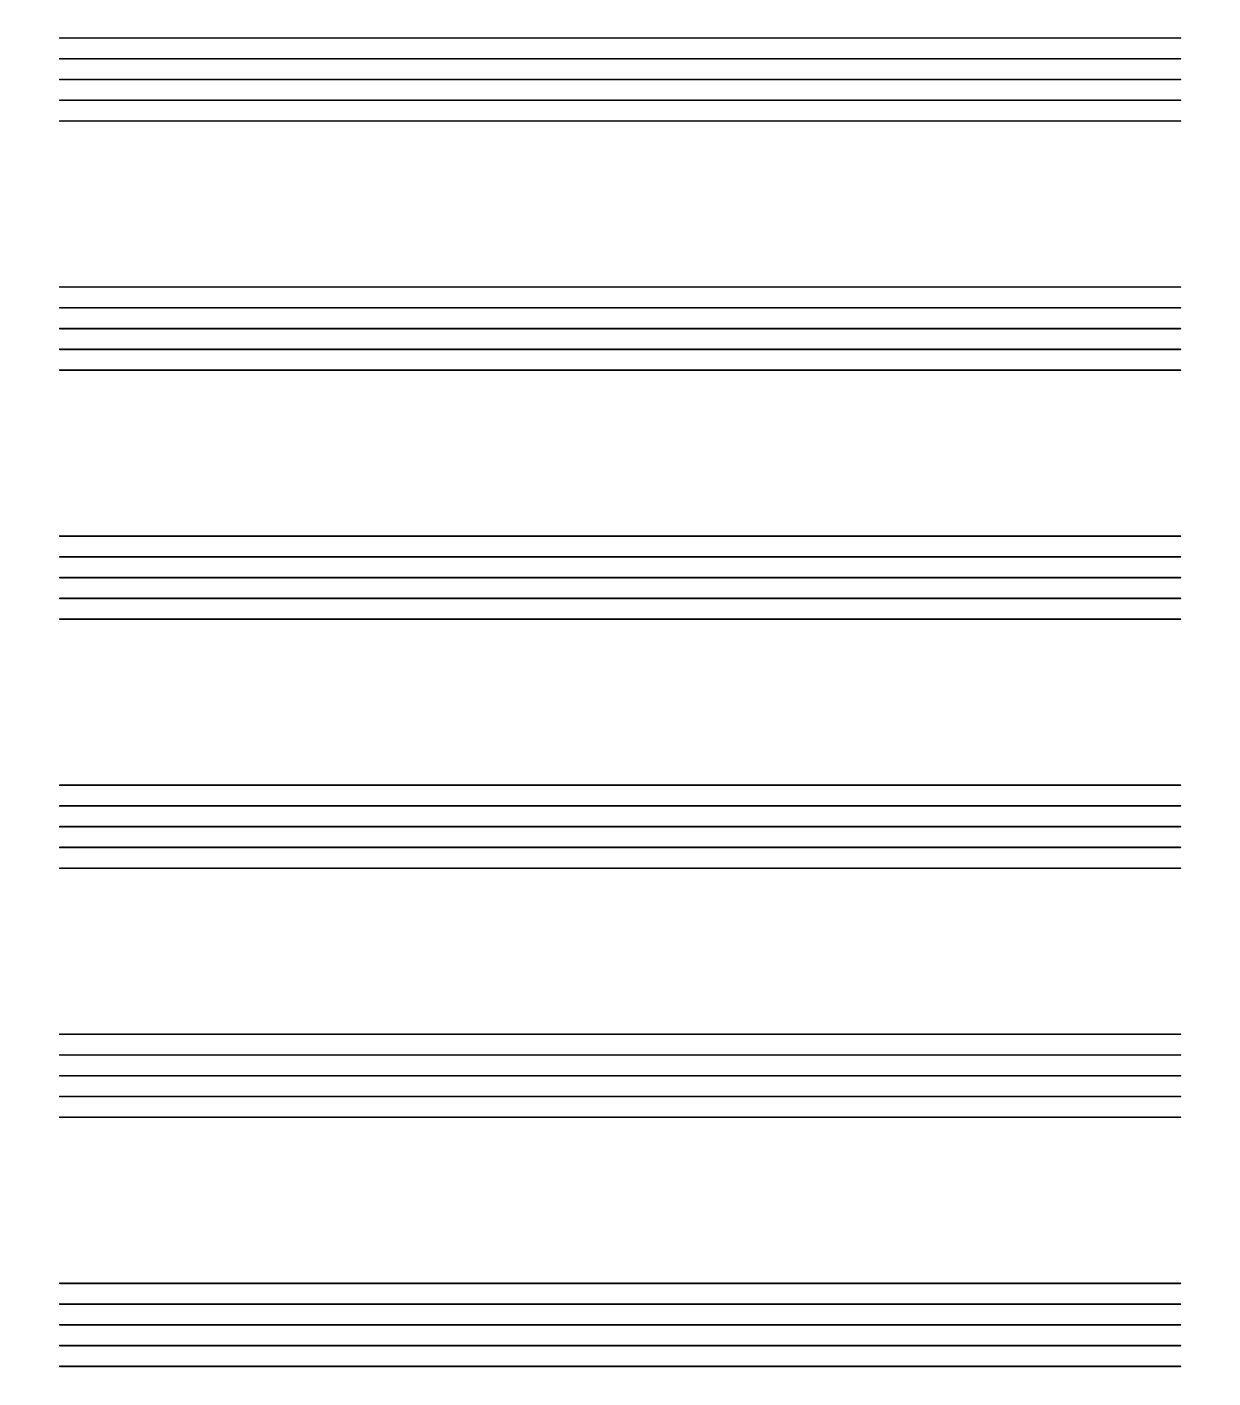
\version "2.16.2"

#(set-global-staff-size 40)
\header {
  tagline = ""
  }

\score {
  {
    \repeat unfold 6 { s1 \break }
  }
  \layout {
    indent = 0\in
    \context {
      \Staff
      \remove "Time_signature_engraver"
      \remove "Clef_engraver"
      \remove "Bar_engraver"
    }
    \context {
      \Score
      \remove "Bar_number_engraver"
    }
  }
}

% uncomment these lines for "letter" size
%{
\paper {
  #(set-paper-size "letter")
  ragged-last-bottom = ##f
  line-width = 7.5\in
  left-margin = 0.5\in
  bottom-margin = 0.25\in
  top-margin = 0.25\in
}
%}

% uncomment these lines for "A4" size
%{
\paper {
  #(set-paper-size "a4")
  ragged-last-bottom = ##f
  line-width = 180
  left-margin = 15
  bottom-margin = 10
  top-margin = 10
}
%}